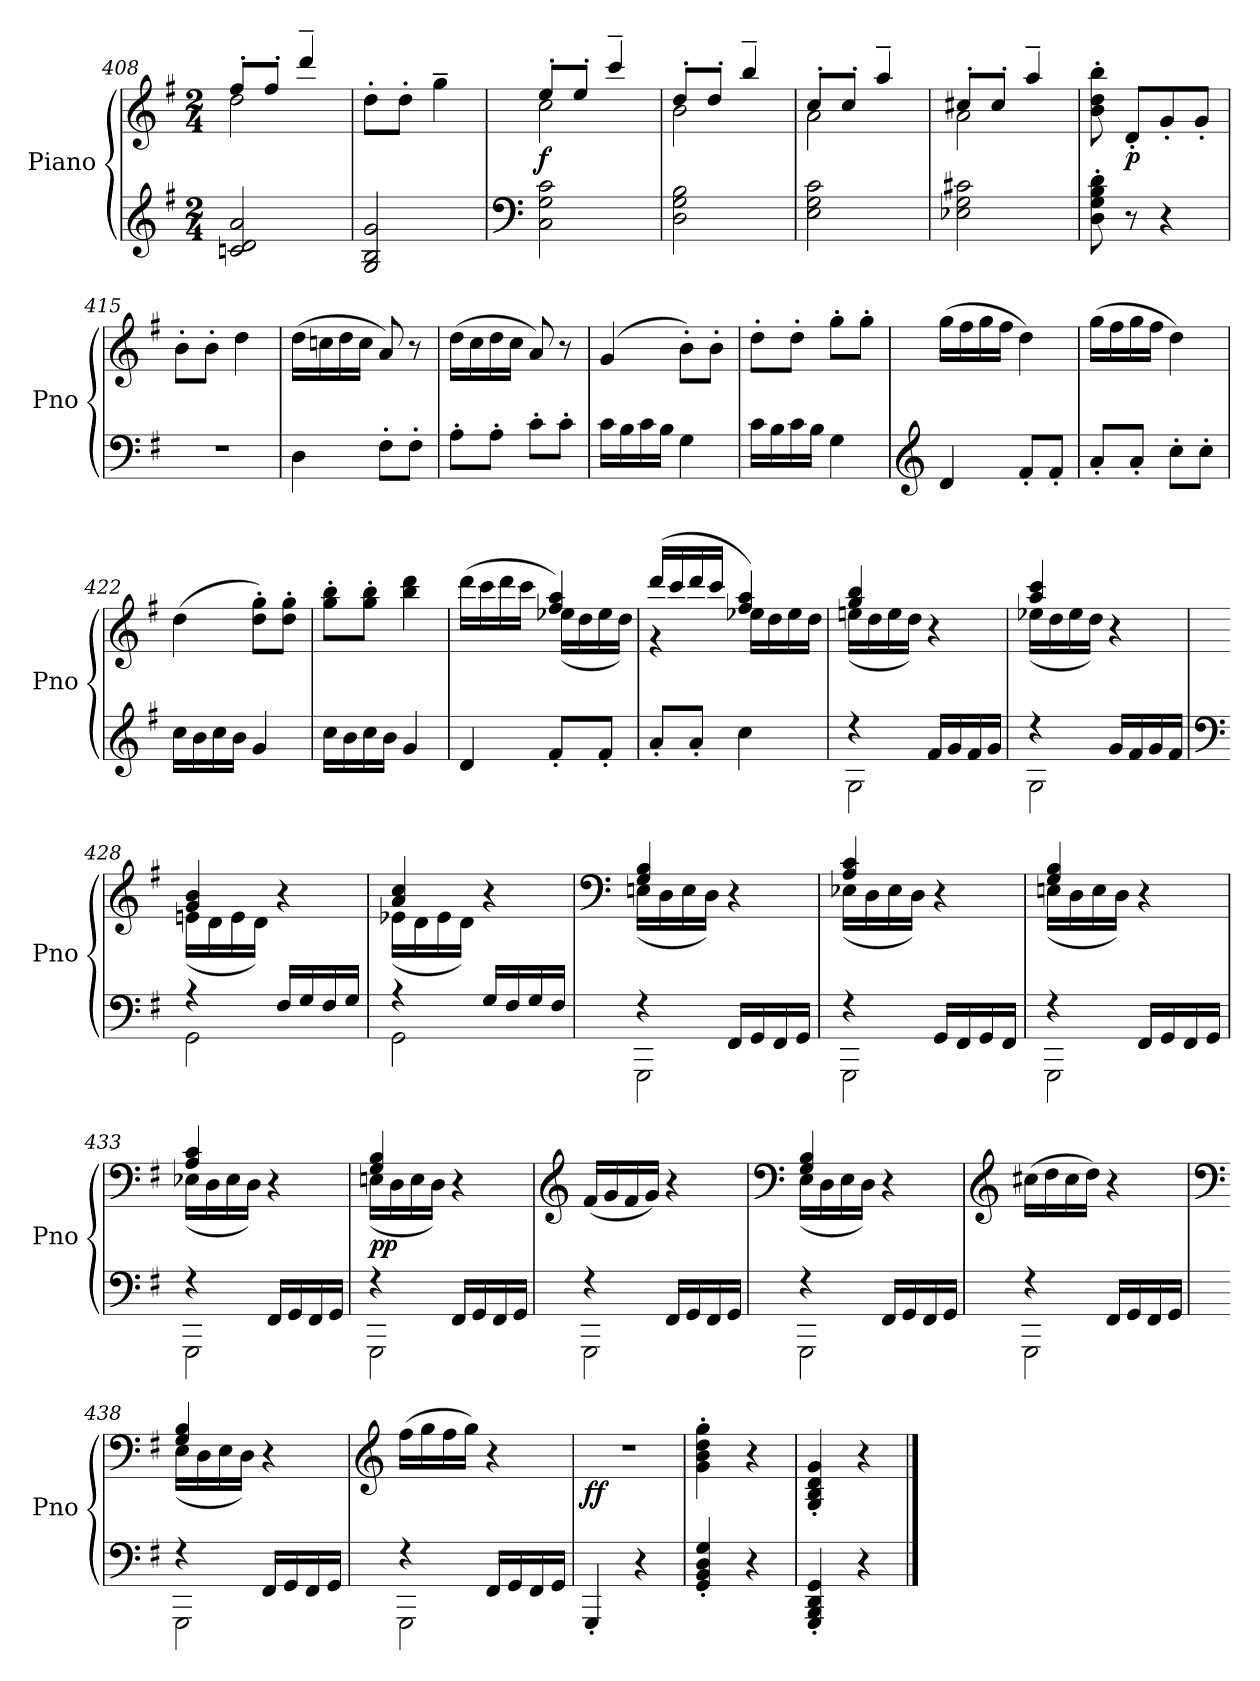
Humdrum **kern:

**kern	**kern	**dynam
*part1	*part1	*part1
*staff2	*staff1	*staff1/2
*I"Piano	*	*
*I'Pno	*	*
*clefG2	*clefG2	*
*k[f#]	*k[f#]	*
*M2/4	*M2/4	*
=408	=408	=408
*	*^	*
2cn/ 2d/ 2a/	8ff#'/L	2dd\	.
.	8ff#'/J	.	.
.	4ddd~/	.	.
*	*v	*v	*
=409	=409	=409
2G/ 2B/ 2g/	8dd'\L	.
.	8dd'\J	.
.	4gg~\	.
=410	=410	=410
*clefF4	*	*
*	*^	*
!	!	!	!LO:DY:b
2C\ 2G\ 2c\	8ee'/L	2cc\	f
.	8ee'/J	.	.
.	4ccc~/	.	.
=411	=411	=411	=411
2D\ 2G\ 2B\	8dd'/L	2b\	.
.	8dd'/J	.	.
.	4bb~/	.	.
=412	=412	=412	=412
2E\ 2G\ 2c\	8cc'/L	2a\	.
.	8cc'/J	.	.
.	4aa~/	.	.
=413	=413	=413	=413
2E-X\ 2G\ 2c#X\	8cc#X'/L	2a\	.
.	8cc#'/J	.	.
.	4aa~/	.	.
*	*v	*v	*
!!LO:LB:g=z
=414	=414	=414
8D\' 8G\' 8B\' 8d\'	8b\' 8dd\' 8bb\'	.
!	!	!LO:DY:b
8r	8d'/L	p
4r	8g'/	.
.	8g'/J	.
=415	=415	=415
2r	8b'\L	.
.	8b'\J	.
.	4dd\	.
=416	=416	=416
4D\	(>16dd\LL	.
.	16ccn\	.
.	16dd\	.
.	16cc\JJ	.
8F#'\L	8a/)	.
8F#'\J	8r	.
=417	=417	=417
8A'\L	(>16dd\LL	.
.	16cc\	.
8A'\J	16dd\	.
.	16cc\JJ	.
8c'\L	8a/)	.
8c'\J	8r	.
=418	=418	=418
16c\LL	(>4g/	.
16B\	.	.
16c\	.	.
16B\JJ	.	.
4G\	8b'\L)	.
.	8b'\J	.
=419	=419	=419
16c\LL	8dd'\L	.
16B\	.	.
16c\	8dd'\J	.
16B\JJ	.	.
4G\	8gg'\L	.
.	8gg'\J	.
=420	=420	=420
*clefG2	*	*
4d/	(>16gg\LL	.
.	16ff#\	.
.	16gg\	.
.	16ff#\JJ	.
8f#'/L	4dd\)	.
8f#'/J	.	.
!!LO:LB:g=z
=421	=421	=421
8a'/L	(>16gg\LL	.
.	16ff#\	.
8a'/J	16gg\	.
.	16ff#\JJ	.
8cc'\L	4dd\)	.
8cc'\J	.	.
=422	=422	=422
16cc\LL	(>4dd\	.
16b\	.	.
16cc\	.	.
16b\JJ	.	.
4g/	8dd\' 8gg\'L)	.
.	8dd\' 8gg\'J	.
=423	=423	=423
16cc\LL	8gg\' 8bb\'L	.
16b\	.	.
16cc\	8gg\' 8bb\'J	.
16b\JJ	.	.
4g/	4bb\ 4ddd\	.
=424	=424	=424
*	*^	*
4d/	(>16ddd\LL	4ryy	.
.	16ccc\	.	.
.	16ddd\	.	.
.	16ccc\JJ	.	.
8f#'/L	4ff#/ 4aa/)	(<16ee-X\LL	.
.	.	16dd\	.
8f#'/J	.	16ee-\	.
.	.	16dd\JJ)	.
=425	=425	=425	=425
8a'/L	(>16ddd/LL	4r	.
.	16ccc/	.	.
8a'/J	16ddd/	.	.
.	16ccc/JJ	.	.
4cc\	4ff#/ 4aa/)	16ee-X\LL	.
.	.	16dd\	.
.	.	16ee-\	.
.	.	16dd\JJ	.
!!LO:LB:g=z	!!
=426	=426	=426	=426
*^	*	*	*
4r	2G\	4gg/ 4bb/	(<16een\LL	.
.	.	.	16dd\	.
.	.	.	16ee\	.
.	.	.	16dd\JJ)	.
16f#/LL	.	4r	4ryy	.
16g/	.	.	.	.
16f#/	.	.	.	.
16g/JJ	.	.	.	.
=427	=427	=427	=427	=427
4r	2G\	4aa/ 4ccc/	(<16ee-X\LL	.
.	.	.	16dd\	.
.	.	.	16ee-\	.
.	.	.	16dd\JJ)	.
16g/LL	.	4r	4ryy	.
16f#/	.	.	.	.
16g/	.	.	.	.
16f#/JJ	.	.	.	.
=428	=428	=428	=428	=428
*clefF4	*	*	*	*
4r	2GG\	4g/ 4b/	(<16en\LL	.
.	.	.	16d\	.
.	.	.	16e\	.
.	.	.	16d\JJ)	.
16F#/LL	.	4r	4ryy	.
16G/	.	.	.	.
16F#/	.	.	.	.
16G/JJ	.	.	.	.
=429	=429	=429	=429	=429
4r	2GG\	4a/ 4cc/	(<16e-X\LL	.
.	.	.	16d\	.
.	.	.	16e-\	.
.	.	.	16d\JJ)	.
16G/LL	.	4r	4ryy	.
16F#/	.	.	.	.
16G/	.	.	.	.
16F#/JJ	.	.	.	.
=430	=430	=430	=430	=430
*	*	*clefF4	*	*
4r	2GGG\	4G/ 4B/	(<16En\LL	.
.	.	.	16D\	.
.	.	.	16E\	.
.	.	.	16D\JJ)	.
16FF#/LL	.	4r	4ryy	.
16GG/	.	.	.	.
16FF#/	.	.	.	.
16GG/JJ	.	.	.	.
!!LO:PB:g=z	!!
=431	=431	=431	=431	=431
4r	2GGG\	4A/ 4c/	(<16E-X\LL	.
.	.	.	16D\	.
.	.	.	16E-\	.
.	.	.	16D\JJ)	.
16GG/LL	.	4r	4ryy	.
16FF#/	.	.	.	.
16GG/	.	.	.	.
16FF#/JJ	.	.	.	.
=432	=432	=432	=432	=432
4r	2GGG\	4G/ 4B/	(<16En\LL	.
.	.	.	16D\	.
.	.	.	16E\	.
.	.	.	16D\JJ)	.
16FF#/LL	.	4r	4ryy	.
16GG/	.	.	.	.
16FF#/	.	.	.	.
16GG/JJ	.	.	.	.
=433	=433	=433	=433	=433
4r	2GGG\	4A/ 4c/	(<16E-X\LL	.
.	.	.	16D\	.
.	.	.	16E-\	.
.	.	.	16D\JJ)	.
16FF#/LL	.	4r	4ryy	.
16GG/	.	.	.	.
16FF#/	.	.	.	.
16GG/JJ	.	.	.	.
=434	=434	=434	=434	=434
!	!	!	!	!LO:DY:b
4r	2GGG\	4G/ 4B/	(<16En\LL	pp
.	.	.	16D\	.
.	.	.	16E\	.
.	.	.	16D\JJ)	.
16FF#/LL	.	4r	4ryy	.
16GG/	.	.	.	.
16FF#/	.	.	.	.
16GG/JJ	.	.	.	.
*	*	*v	*v	*
=435	=435	=435	=435
*	*	*clefG2	*
4r	2GGG\	(<16f#/LL	.
.	.	16g/	.
.	.	16f#/	.
.	.	16g/JJ)	.
16FF#/LL	.	4r	.
16GG/	.	.	.
16FF#/	.	.	.
16GG/JJ	.	.	.
!!LO:LB:g=z
=436	=436	=436	=436
*	*	*clefF4	*
*	*	*^	*
4r	2GGG\	4G/ 4B/	(<16E\LL	.
.	.	.	16D\	.
.	.	.	16E\	.
.	.	.	16D\JJ)	.
16FF#/LL	.	4r	4ryy	.
16GG/	.	.	.	.
16FF#/	.	.	.	.
16GG/JJ	.	.	.	.
*	*	*v	*v	*
=437	=437	=437	=437
*	*	*clefG2	*
4r	2GGG\	(>16cc#X\LL	.
.	.	16dd\	.
.	.	16cc#\	.
.	.	16dd\JJ)	.
16FF#/LL	.	4r	.
16GG/	.	.	.
16FF#/	.	.	.
16GG/JJ	.	.	.
=438	=438	=438	=438
*	*	*clefF4	*
*	*	*^	*
4r	2GGG\	4G/ 4B/	(<16E\LL	.
.	.	.	16D\	.
.	.	.	16E\	.
.	.	.	16D\JJ)	.
16FF#/LL	.	4r	4ryy	.
16GG/	.	.	.	.
16FF#/	.	.	.	.
16GG/JJ	.	.	.	.
*	*	*v	*v	*
=439	=439	=439	=439
*	*	*clefG2	*
4r	2GGG\	(>16ff#\LL	.
.	.	16gg\	.
.	.	16ff#\	.
.	.	16gg\JJ)	.
16FF#/LL	.	4r	.
16GG/	.	.	.
16FF#/	.	.	.
16GG/JJ	.	.	.
*v	*v	*	*
=440	=440	=440
!	!	!LO:DY:b
4GGG'/	2r	ff
4r	.	.
=441	=441	=441
4GG/' 4BB/' 4D/' 4G/'	4g\' 4b\' 4dd\' 4gg\'	.
4r	4r	.
=442	=442	=442
4GGG/' 4BBB/' 4DD/' 4GG/'	4G/' 4B/' 4d/' 4g/'	.
4r	4r	.
==	==	==
*-	*-	*-
